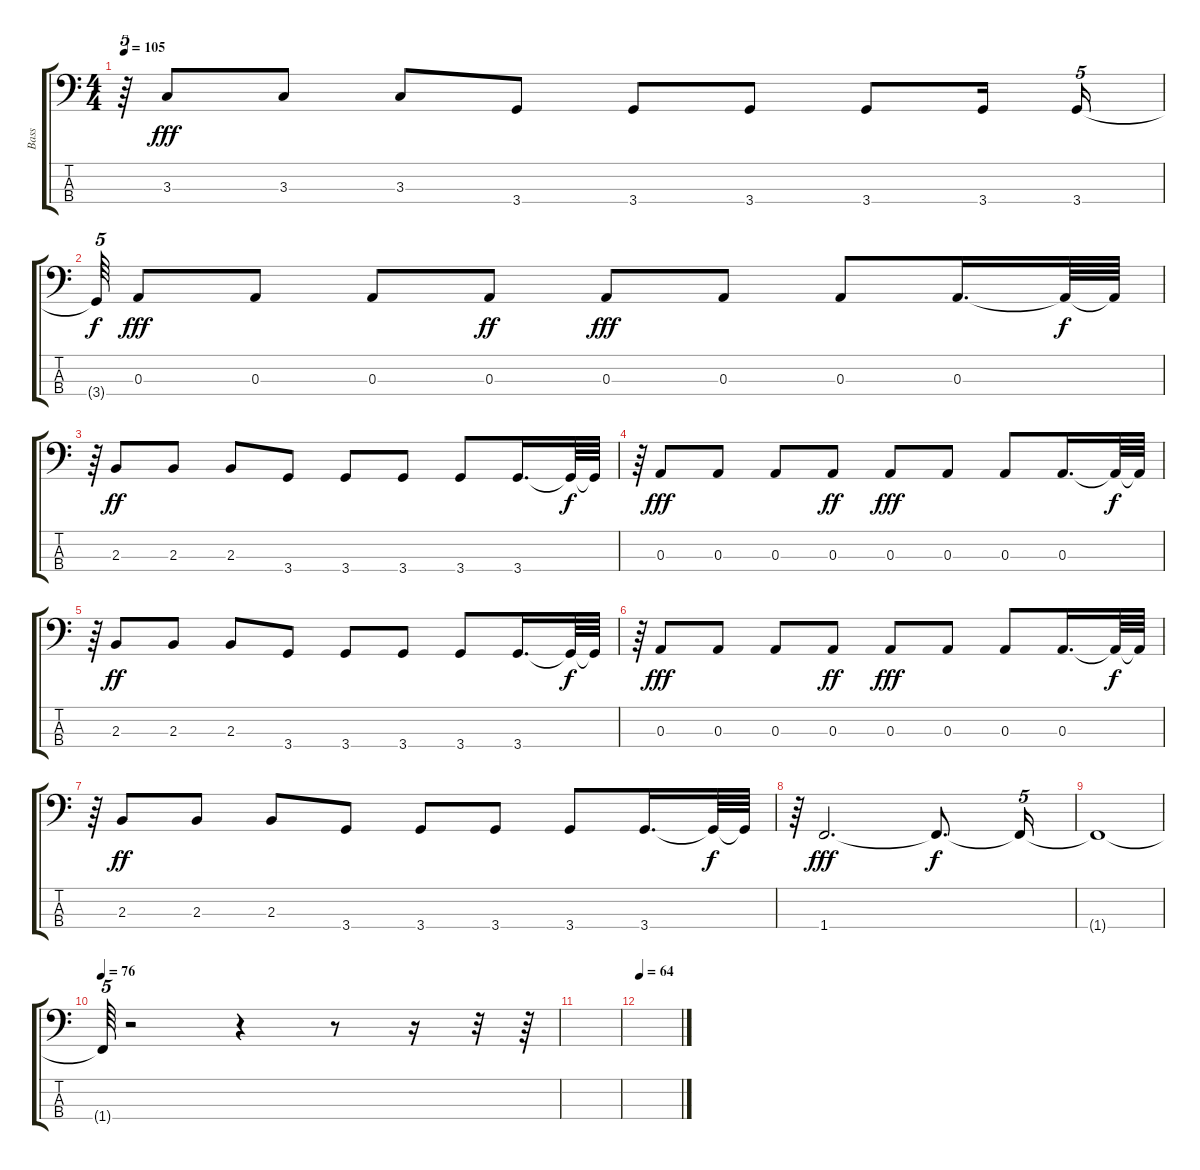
\track ("Bass" "Bass") {instrument electricbassfinger}
\staff {score tabs}
\tuning (G2 D2 A1 E1) {hide}
\ts (4 4)
\tempo 105
\clef f4
\ks c
r.64{tu (5 4) dy f} 3.3.8{dy fff} 3.3.8 3.3.8 3.4.8 3.4.8 3.4.8 3.4.8 3.4.16 3.4.16{tu (5 4)} |
3.4{t}.64{tu (5 4) dy f} 0.3.8{dy fff} 0.3.8 0.3.8 0.3.8{dy ff} 0.3.8{dy fff} 0.3.8 0.3.8 0.3.16{d} 0.3{t}.64{dy f} 0.3{t}.64 |
r.64{tu (5 4)} 2.3.8{dy ff} 2.3.8 2.3.8 3.4.8 3.4.8 3.4.8 3.4.8 3.4.16{d} 3.4{t}.64{dy f} 3.4{t}.64 |
r.64{tu (5 4)} 0.3.8{dy fff} 0.3.8 0.3.8 0.3.8{dy ff} 0.3.8{dy fff} 0.3.8 0.3.8 0.3.16{d} 0.3{t}.64{dy f} 0.3{t}.64 |
r.64{tu (5 4)} 2.3.8{dy ff} 2.3.8 2.3.8 3.4.8 3.4.8 3.4.8 3.4.8 3.4.16{d} 3.4{t}.64{dy f} 3.4{t}.64 |
r.64{tu (5 4)} 0.3.8{dy fff} 0.3.8 0.3.8 0.3.8{dy ff} 0.3.8{dy fff} 0.3.8 0.3.8 0.3.16{d} 0.3{t}.64{dy f} 0.3{t}.64 |
r.64{tu (5 4)} 2.3.8{dy ff} 2.3.8 2.3.8 3.4.8 3.4.8 3.4.8 3.4.8 3.4.16{d} 3.4{t}.64{dy f} 3.4{t}.64 |
r.64{tu (5 4)} 1.4.2{d dy fff} 1.4{t}.8{d dy f} 1.4{t}.16{tu (5 4)} |
1.4{t}.1 |
\tempo 76
1.4{t}.64{tu (5 4)} r.2 r.4 r.8 r.16 r.32 r.64 |
|
\tempo 64
